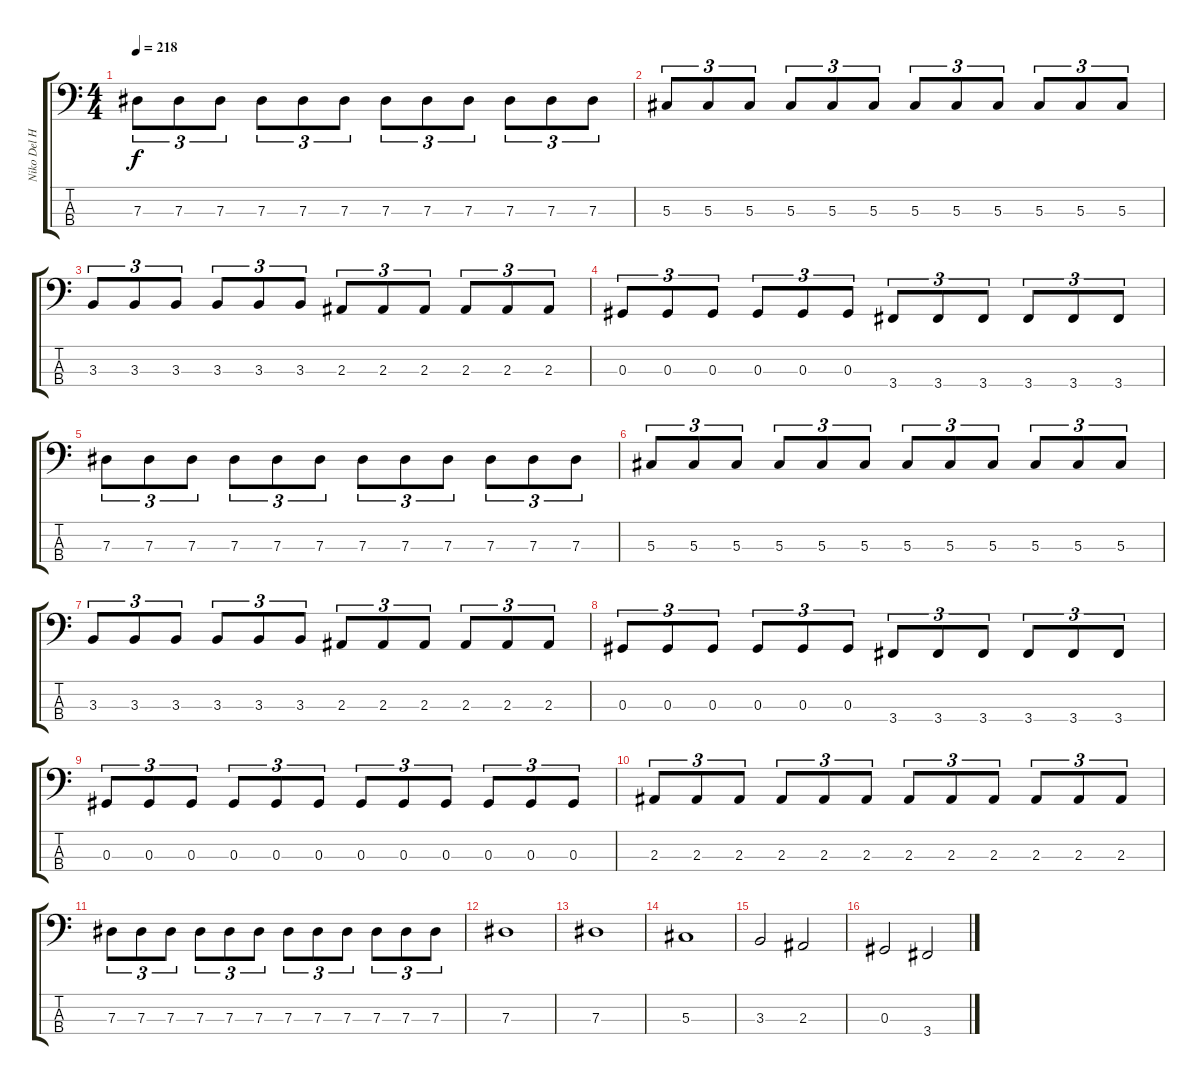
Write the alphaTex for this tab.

\track ("Niko Del Hierro" "Niko Del H") {instrument electricbassfinger}
\staff {score tabs}
\tuning (Gb2 Db2 Ab1 Eb1) {hide}
\ts (4 4)
\tempo 218
\clef f4
\ks c
7.3.8{tu (3 2) dy f} 7.3.8{tu (3 2)} 7.3.8{tu (3 2)} 7.3.8{tu (3 2)} 7.3.8{tu (3 2)} 7.3.8{tu (3 2)} 7.3.8{tu (3 2)} 7.3.8{tu (3 2)} 7.3.8{tu (3 2)} 7.3.8{tu (3 2)} 7.3.8{tu (3 2)} 7.3.8{tu (3 2)} |
5.3.8{tu (3 2)} 5.3.8{tu (3 2)} 5.3.8{tu (3 2)} 5.3.8{tu (3 2)} 5.3.8{tu (3 2)} 5.3.8{tu (3 2)} 5.3.8{tu (3 2)} 5.3.8{tu (3 2)} 5.3.8{tu (3 2)} 5.3.8{tu (3 2)} 5.3.8{tu (3 2)} 5.3.8{tu (3 2)} |
3.3.8{tu (3 2)} 3.3.8{tu (3 2)} 3.3.8{tu (3 2)} 3.3.8{tu (3 2)} 3.3.8{tu (3 2)} 3.3.8{tu (3 2)} 2.3.8{tu (3 2)} 2.3.8{tu (3 2)} 2.3.8{tu (3 2)} 2.3.8{tu (3 2)} 2.3.8{tu (3 2)} 2.3.8{tu (3 2)} |
0.3.8{tu (3 2)} 0.3.8{tu (3 2)} 0.3.8{tu (3 2)} 0.3.8{tu (3 2)} 0.3.8{tu (3 2)} 0.3.8{tu (3 2)} 3.4.8{tu (3 2)} 3.4.8{tu (3 2)} 3.4.8{tu (3 2)} 3.4.8{tu (3 2)} 3.4.8{tu (3 2)} 3.4.8{tu (3 2)} |
7.3.8{tu (3 2)} 7.3.8{tu (3 2)} 7.3.8{tu (3 2)} 7.3.8{tu (3 2)} 7.3.8{tu (3 2)} 7.3.8{tu (3 2)} 7.3.8{tu (3 2)} 7.3.8{tu (3 2)} 7.3.8{tu (3 2)} 7.3.8{tu (3 2)} 7.3.8{tu (3 2)} 7.3.8{tu (3 2)} |
5.3.8{tu (3 2)} 5.3.8{tu (3 2)} 5.3.8{tu (3 2)} 5.3.8{tu (3 2)} 5.3.8{tu (3 2)} 5.3.8{tu (3 2)} 5.3.8{tu (3 2)} 5.3.8{tu (3 2)} 5.3.8{tu (3 2)} 5.3.8{tu (3 2)} 5.3.8{tu (3 2)} 5.3.8{tu (3 2)} |
3.3.8{tu (3 2)} 3.3.8{tu (3 2)} 3.3.8{tu (3 2)} 3.3.8{tu (3 2)} 3.3.8{tu (3 2)} 3.3.8{tu (3 2)} 2.3.8{tu (3 2)} 2.3.8{tu (3 2)} 2.3.8{tu (3 2)} 2.3.8{tu (3 2)} 2.3.8{tu (3 2)} 2.3.8{tu (3 2)} |
0.3.8{tu (3 2)} 0.3.8{tu (3 2)} 0.3.8{tu (3 2)} 0.3.8{tu (3 2)} 0.3.8{tu (3 2)} 0.3.8{tu (3 2)} 3.4.8{tu (3 2)} 3.4.8{tu (3 2)} 3.4.8{tu (3 2)} 3.4.8{tu (3 2)} 3.4.8{tu (3 2)} 3.4.8{tu (3 2)} |
0.3.8{tu (3 2)} 0.3.8{tu (3 2)} 0.3.8{tu (3 2)} 0.3.8{tu (3 2)} 0.3.8{tu (3 2)} 0.3.8{tu (3 2)} 0.3.8{tu (3 2)} 0.3.8{tu (3 2)} 0.3.8{tu (3 2)} 0.3.8{tu (3 2)} 0.3.8{tu (3 2)} 0.3.8{tu (3 2)} |
2.3.8{tu (3 2)} 2.3.8{tu (3 2)} 2.3.8{tu (3 2)} 2.3.8{tu (3 2)} 2.3.8{tu (3 2)} 2.3.8{tu (3 2)} 2.3.8{tu (3 2)} 2.3.8{tu (3 2)} 2.3.8{tu (3 2)} 2.3.8{tu (3 2)} 2.3.8{tu (3 2)} 2.3.8{tu (3 2)} |
7.3.8{tu (3 2)} 7.3.8{tu (3 2)} 7.3.8{tu (3 2)} 7.3.8{tu (3 2)} 7.3.8{tu (3 2)} 7.3.8{tu (3 2)} 7.3.8{tu (3 2)} 7.3.8{tu (3 2)} 7.3.8{tu (3 2)} 7.3.8{tu (3 2)} 7.3.8{tu (3 2)} 7.3.8{tu (3 2)} |
7.3.1 |
7.3.1 |
5.3.1 |
3.3.2 2.3.2 |
0.3.2 3.4.2
